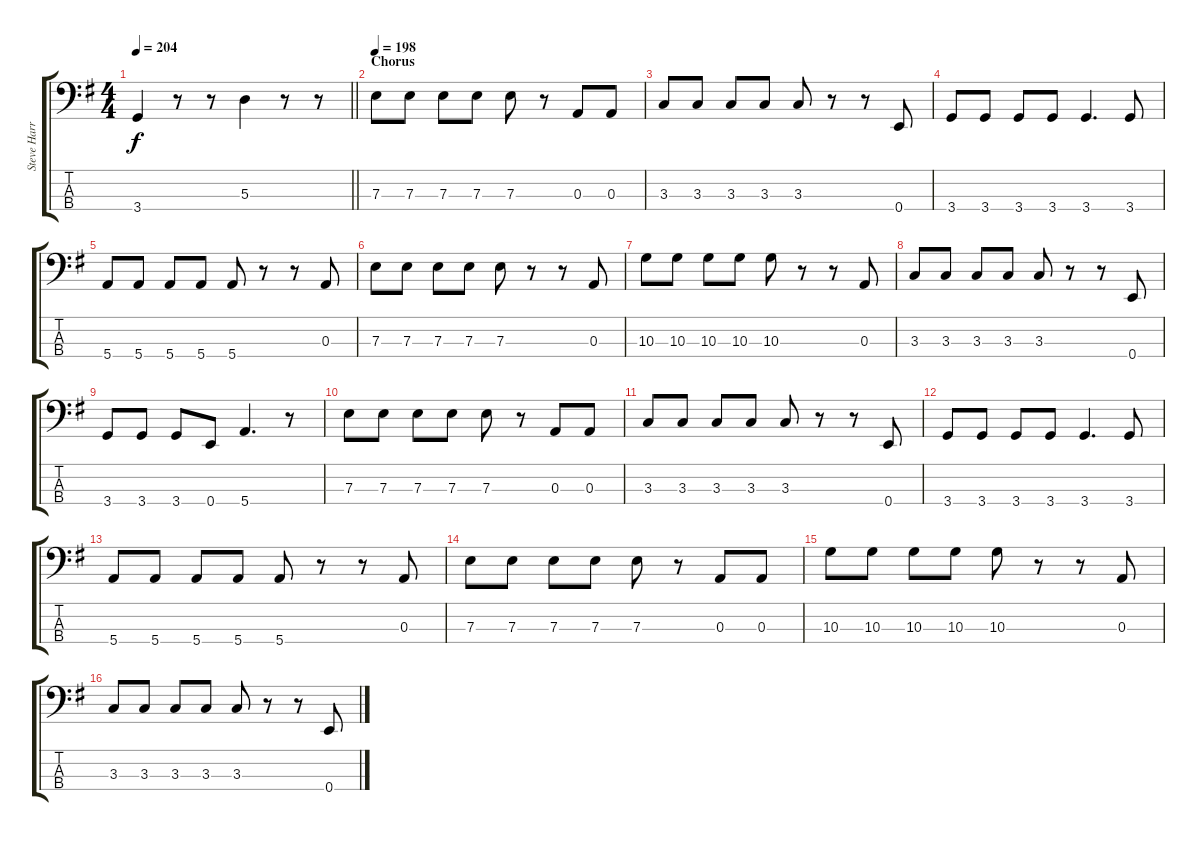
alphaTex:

\track ("Steve Harris (Bass)" "Steve Harr") {instrument electricbassfinger}
\staff {score tabs}
\tuning (G2 D2 A1 E1) {hide}
\ts (4 4)
\tempo 204
\clef f4
\barLineRight lightlight
\ks eminor
3.4.4{dy f} r.8 r.8 5.3.4 r.8 r.8 |
\section ("" "Chorus")
\tempo 198
7.3.8 7.3.8 7.3.8 7.3.8 7.3.8 r.8 0.3.8 0.3.8 |
3.3.8 3.3.8 3.3.8 3.3.8 3.3.8 r.8 r.8 0.4.8 |
3.4.8 3.4.8 3.4.8 3.4.8 3.4.4{d} 3.4.8 |
5.4.8 5.4.8 5.4.8 5.4.8 5.4.8 r.8 r.8 0.3.8 |
7.3.8 7.3.8 7.3.8 7.3.8 7.3.8 r.8 r.8 0.3.8 |
10.3.8 10.3.8 10.3.8 10.3.8 10.3.8 r.8 r.8 0.3.8 |
3.3.8 3.3.8 3.3.8 3.3.8 3.3.8 r.8 r.8 0.4.8 |
3.4.8 3.4.8 3.4.8 0.4.8 5.4.4{d} r.8 |
7.3.8 7.3.8 7.3.8 7.3.8 7.3.8 r.8 0.3.8 0.3.8 |
3.3.8 3.3.8 3.3.8 3.3.8 3.3.8 r.8 r.8 0.4.8 |
3.4.8 3.4.8 3.4.8 3.4.8 3.4.4{d} 3.4.8 |
5.4.8 5.4.8 5.4.8 5.4.8 5.4.8 r.8 r.8 0.3.8 |
7.3.8 7.3.8 7.3.8 7.3.8 7.3.8 r.8 0.3.8 0.3.8 |
10.3.8 10.3.8 10.3.8 10.3.8 10.3.8 r.8 r.8 0.3.8 |
3.3.8 3.3.8 3.3.8 3.3.8 3.3.8 r.8 r.8 0.4.8
